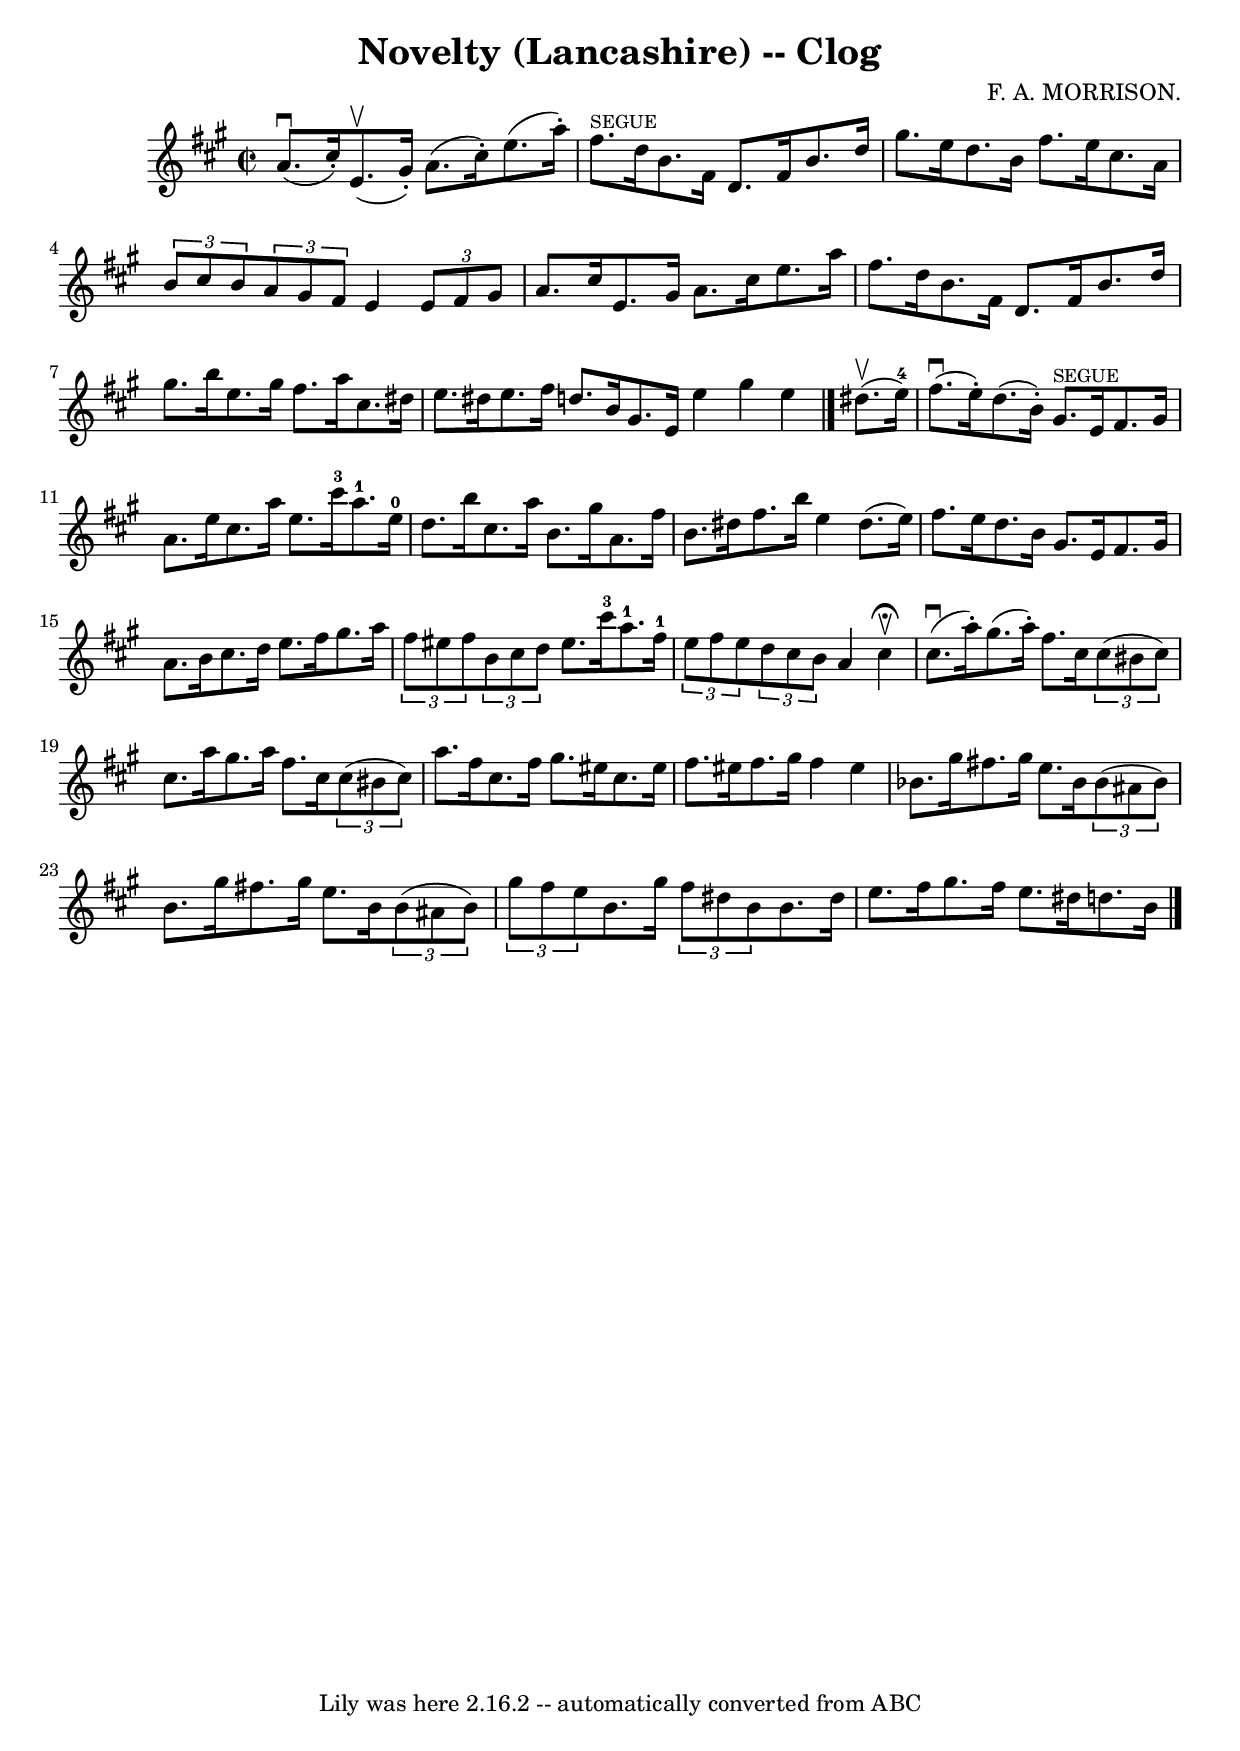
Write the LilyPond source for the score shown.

\version "2.16.2"
\include "Mammoth.ily"
\header {
  %% book = "Ryan's Mammoth Collection"
  composer = "F. A. MORRISON."
  crossRefNumber = "1"
  footnotes = "\\\\157 937"
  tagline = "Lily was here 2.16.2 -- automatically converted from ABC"
  title = "Novelty (Lancashire) -- Clog"

}
voicedefault =  {


  \override Staff.TimeSignature #'style = #'C
  \time 2/2 
  \key a \major
  a'8.^\downbow(cis''16 -.) e'8.^\upbow(
  gis'16 -.) a'8. (cis''16 -.) e''8. (a''16 -.)   |
  
  fis''8.^\segue d''16 b'8. fis'16 d'8. fis'16 b'8. d''16   
  |
  gis''8. e''16 d''8. b'16 fis''8. e''16 cis''8.  
  a'16    |
  \times 2/3 { b'8 cis''8 b'8  
	     }   \times 2/3 {   
	       a'8 gis'8 fis'8  
	     } e'4    \times 2/3 { e'8 fis'8 gis'8  
				 }   
  |
  a'8. cis''16 e'8. gis'16 a'8. cis''16 e''8.    
  a''16    |
  fis''8. d''16 b'8. fis'16 d'8. fis'16    
  b'8. d''16    |
  gis''8. b''16 e''8. gis''16 fis''8.   
  a''16 cis''8. dis''16    |
  e''8. dis''16 e''8. fis''16 
  d''!8. b'16 gis'8. e'16    \bar ":|" e''4 gis''4 e''4  
  \bar "|." dis''8.^\upbow(e''16-4) |
  fis''8.^\downbow(
  e''16 -.) d''8. (b'16 -.) gis'8.^\segue e'16 fis'8.    
  gis'16    |
  a'8. e''16 cis''8. a''16 e''8. cis'''16 
  -3 a''8.-1 e''16-0   |
  d''8. b''16 cis''8.    
  a''16 b'8. gis''16 a'8. fis''16    |
  b'8. dis''16    
  fis''8. b''16 e''4 dis''8. (e''16)   |
  fis''8.    
  e''16 d''8. b'16 gis'8. e'16 fis'8. gis'16    |
  a'8. 
  b'16 cis''8. d''16 e''8. fis''16 gis''8. a''16    |
  
  \times 2/3 { fis''8 eis''8 fis''8  
	     }   \times 2/3 { b'8 cis''8   
			      d''8  
			    } eis''8. cis'''16-3 a''8.-1 fis''16-1   |
  
  \times 2/3 { e''8 fis''8 e''8  
	     }   \times 2/3 { d''8 cis''8 b'8 
			      
			    } a'4      \bar ":|" cis''4^\fermata^\upbow |
  cis''8.^\downbow(a''16 -.) gis''8. (a''16 -.) fis''8. cis''16    
  \times 2/3 { cis''8 (bis'8 cis''8) 
	     }   |
  cis''8. a''16   
  gis''8. a''16 fis''8. cis''16    \times 2/3 { cis''8 (bis'8    
						cis''8) 
					      }   |
  a''8. fis''16 cis''8. fis''16 gis''8.   
  eis''16 cis''8. eis''16    |
  fis''8. eis''16 fis''8.    
  gis''16 fis''4 eis''4    |
  bes'8. gis''16 fis''!8.    
  gis''16 e''8. bes'16    \times 2/3 { bes'8 (ais'8 bes'8) 
				     }   
  |
  b'8. gis''16 fis''!8. gis''16 e''8. b'16    
  \times 2/3 { b'8 (ais'8 b'8) 
	     }   |
  \times 2/3 { gis''8  
	       fis''8 e''8  
	     } b'8. gis''16    \times 2/3 { fis''8 dis''8 b'8 
					    
					  } b'8. dis''16    |
  e''8. fis''16 gis''8. fis''16    
  e''8. dis''16 d''!8. b'16      \bar "|."   

}

\score{
  <<

    \context Staff="default"
    {
      \voicedefault 
      
    }

  >>
  \layout {
    
  }
  \midi {
  }

}
